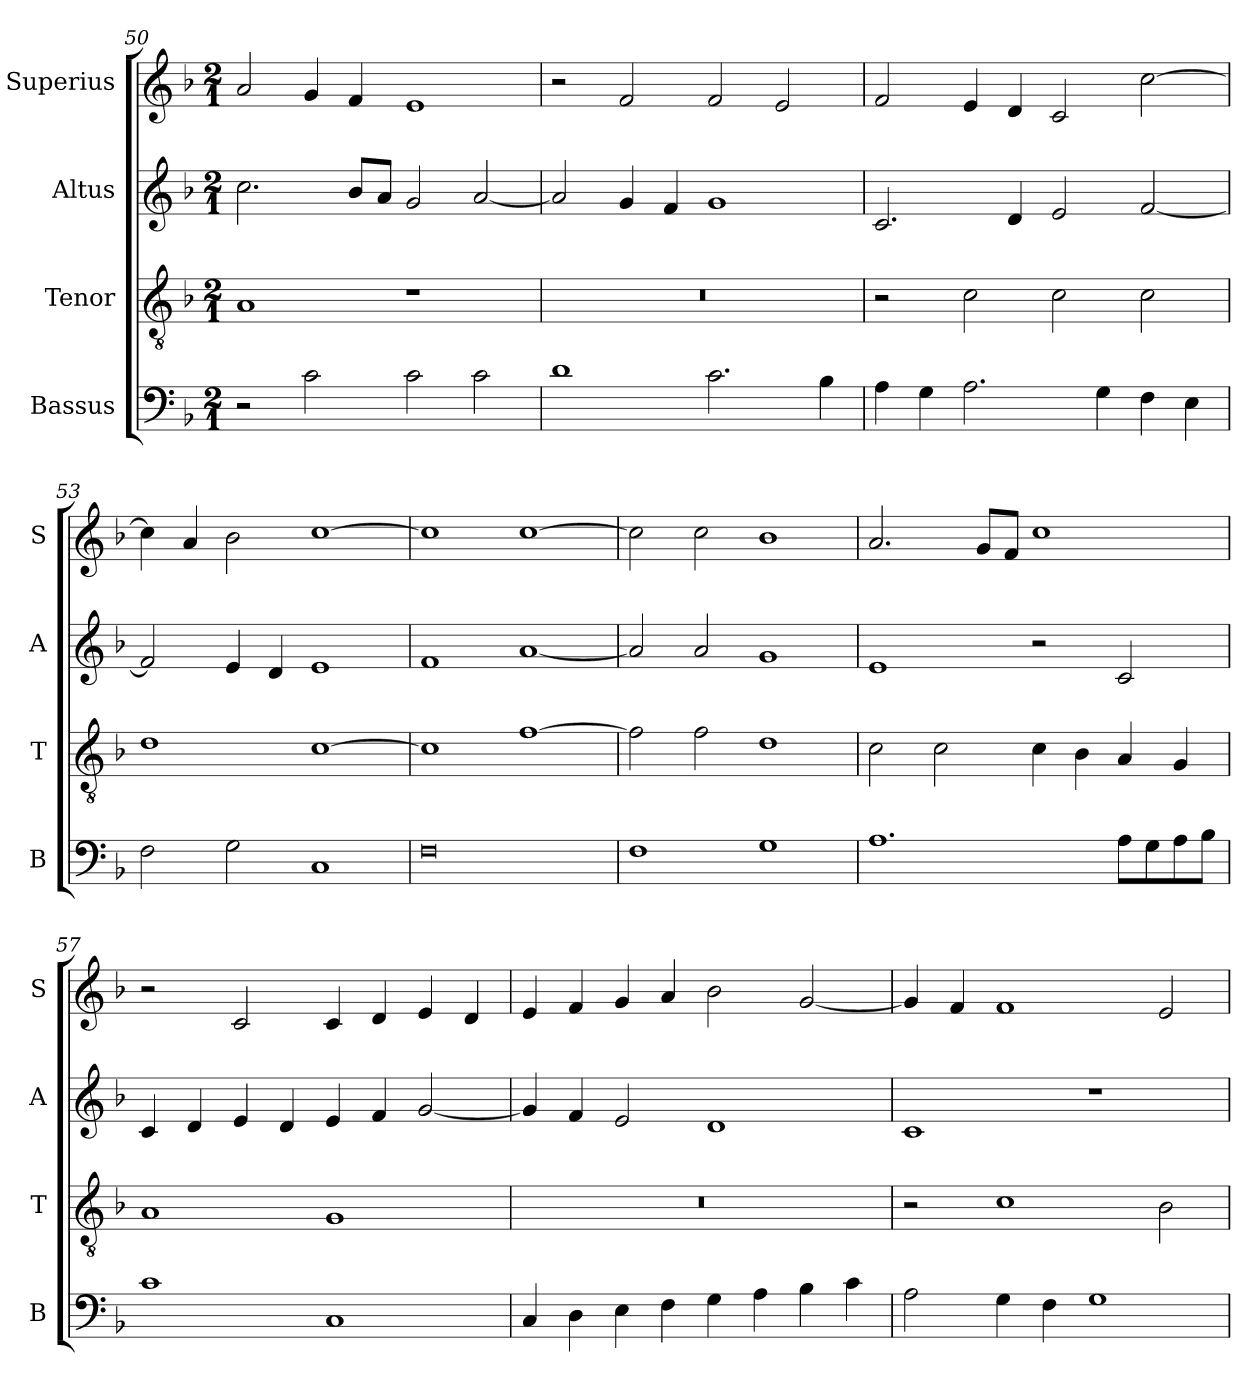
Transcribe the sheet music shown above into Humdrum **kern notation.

**kern	**kern	**kern	**kern
*part4	*part3	*part2	*part1
*staff4	*staff3	*staff2	*staff1
*I"Bassus	*I"Tenor	*I"Altus	*I"Superius
*I'B	*I'T	*I'A	*I'S
*clefF4	*clefGv2	*clefG2	*clefG2
*k[b-]	*k[b-]	*k[b-]	*k[b-]
*F:	*F:	*F:	*F:
*M2/1	*M2/1	*M2/1	*M2/1
=50	=50	=50	=50
2r	1A	2.cc	2a
2c	.	.	4g
.	.	8b-L	4f
.	.	8aJ	.
2c	1r	2g	1e
2c	.	[2a	.
=51	=51	=51	=51
1d	0r	2a]	2r
.	.	4g	2f
.	.	4f	.
2.c	.	1g	2f
.	.	.	2e
4B-	.	.	.
=52	=52	=52	=52
4A	2r	2.c	2f
4G	.	.	.
2.A	2c	.	4e
.	.	4d	4d
.	2c	2e	2c
4G	.	.	.
4F	2c	[2f	[2cc
4E	.	.	.
=53	=53	=53	=53
2F	1d	2f]	4cc]
.	.	.	4a
2G	.	4e	2b-
.	.	4d	.
1C	[1c	1e	[1cc
=54	=54	=54	=54
0F	1c]	1f	1cc]
.	[1f	[1a	[1cc
=55	=55	=55	=55
1F	2f]	2a]	2cc]
.	2f	2a	2cc
1G	1d	1g	1b-
=56	=56	=56	=56
1.A	2c	1e	2.a
.	2c	.	.
.	.	.	8gL
.	.	.	8fJ
.	4c	2r	1cc
.	4B-	.	.
8AL	4A	2c	.
8G	.	.	.
8A	4G	.	.
8B-J	.	.	.
=57	=57	=57	=57
1c	1A	4c	2r
.	.	4d	.
.	.	4e	2c
.	.	4d	.
1C	1G	4e	4c
.	.	4f	4d
.	.	[2g	4e
.	.	.	4d
=58	=58	=58	=58
4C	0r	4g]	4e
4D	.	4f	4f
4E	.	2e	4g
4F	.	.	4a
4G	.	1d	2b-
4A	.	.	.
4B-	.	.	[2g
4c	.	.	.
=59	=59	=59	=59
2A	2r	1c	4g]
.	.	.	4f
4G	1c	.	1f
4F	.	.	.
1G	.	1r	.
.	2B-	.	2e
=	=	=	=
*-	*-	*-	*-
